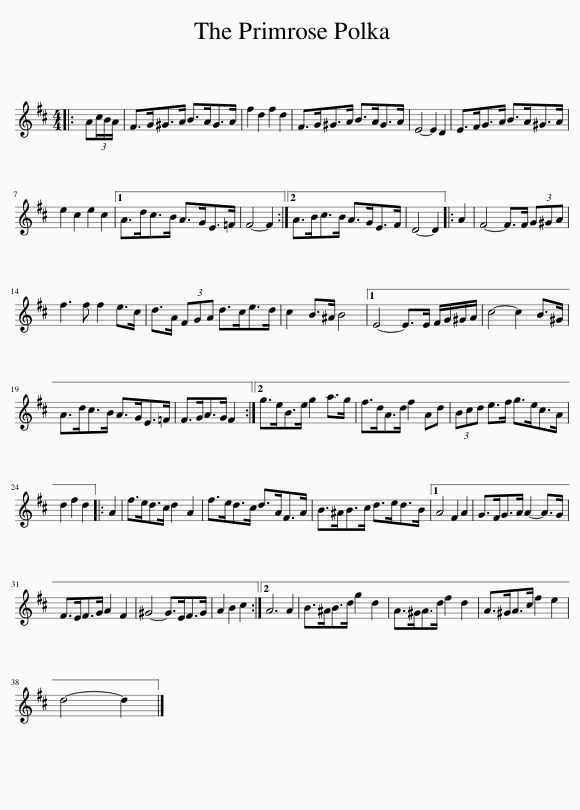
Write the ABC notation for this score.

X:1
L:1/8
M:4/4
I:linebreak $
K:D
V:1 treble
V:1
|: A(3c/B/A/ | F>G^G>A B>AG>A | f2 d2 f2 d2 | F>G^G>A B>AG>A | E4- E2 D2 | %5
 E>FG>A B>A^G>A |$ e2 c2 e2 c2 |1 A>dc>B A>GE>=F | F4- F2 :|2 A>Bc>B A>GE>F | %10
 D4- D2 |: A2 | F4- F>F (3G^GA |$ f3 f f2 e>c | d>A (3FGA d>ce>d | %15
 c2 B>^A B4 |1 E4- E>E F/G/^G/A/ | c4- c2 B>^G |$ A>dc>B A>GE>=F | F>GA>G F2 :|2 %20
 g>eB>e g2 a>g | f>dA>d f2 Ad | (3Bcd e>f g>ec>A |$ d2 f2 d2 |: A2 | %25
 f>ed>c d2 A2 | f>ed>c d>AF>A | B>^AB>c d>ed>B |1 A4 F2 A2 | G>FG>A A2- A>G |$ %30
 F>EF>G A2 F2 | ^G4- G>EF>G | A2 B2 c2 :|2 A6 A2 | B>^AB>d g2 d2 | %35
 A>^GA>d f2 d2 | A>^GA>c f2 e2 |$ d4- d2 |] %38
